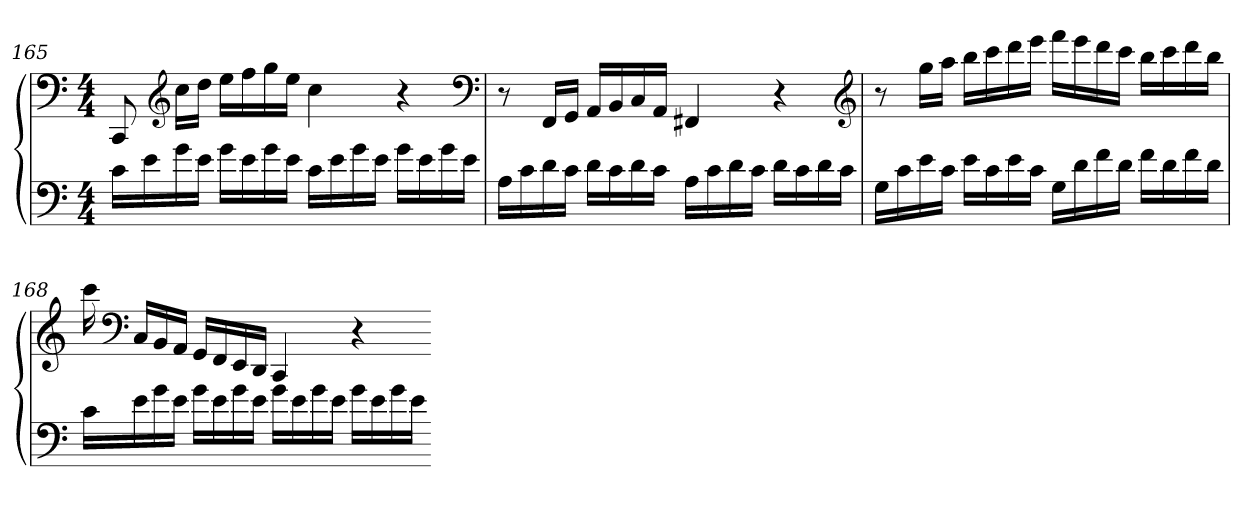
**kern	**kern
*part1	*part1
*staff2	*staff1
*clefF4	*clefF4
*k[]	*k[]
*C:	*C:
*M4/4	*M4/4
=165	=165
16cLL	8CC
16e	.
*	*clefG2
16g	16ccLL
16eJJ	16ddJJ
16gLL	16eeLL
16e	16ff
16g	16gg
16eJJ	16eeJJ
16cLL	4cc
16e	.
16g	.
16eJJ	.
16gLL	4r
16e	.
16g	.
16eJJ	.
*	*clefF4
=166	=166
16ALL	8r
16c	.
16d	16FFLL
16cJJ	16GGJJ
16dLL	16AALL
16c	16BB
16d	16C
16cJJ	16AAJJ
16ALL	4FF#X
16c	.
16d	.
16cJJ	.
16dLL	4r
16c	.
16d	.
16cJJ	.
*	*clefG2
=167	=167
16GLL	8r
16c	.
16e	16ggLL
16cJJ	16aaJJ
16eLL	16bbLL
16c	16ccc
16e	16ddd
16cJJ	16eeeJJ
16GLL	16fffLL
16d	16eee
16f	16ddd
16dJJ	16cccJJ
16fLL	16bbLL
16d	16ccc
16f	16ddd
16dJJ	16bbJJ
=168	=168
16cLL	16ccc
*	*clefF4
16e	16CLL
16g	16BB
16eJJ	16AAJJ
16gLL	16GGLL
16e	16FF
16g	16EE
16eJJ	16DDJJ
16gLL	4CC
16e	.
16g	.
16eJJ	.
16gLL	4r
16e	.
16g	.
16eJJ	.
=-	=-
*-	*-
